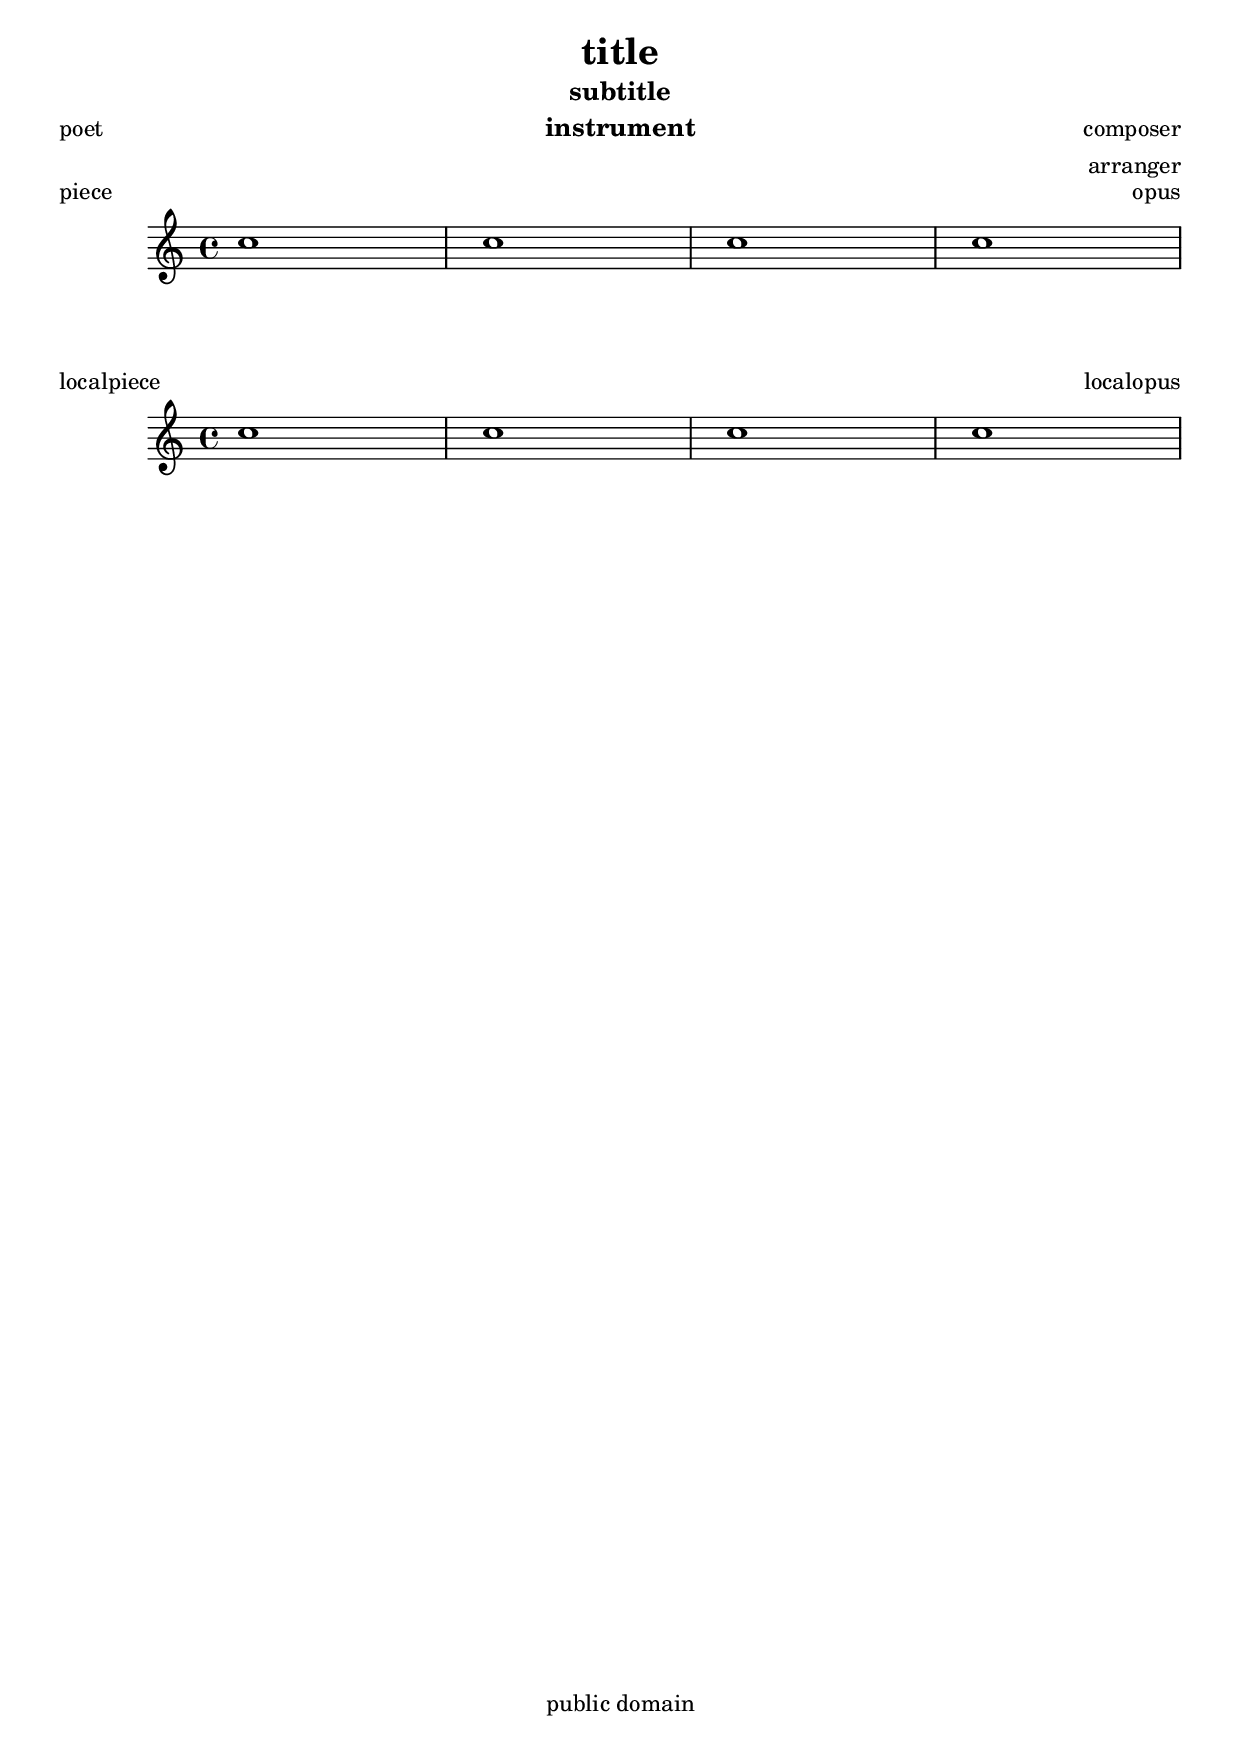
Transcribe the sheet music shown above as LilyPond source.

%% Do not edit this file; it is auto-generated from LSR http://lsr.dsi.unimi.it
%% This file is in the public domain.
\version "2.11.61"

\header {
  lsrtags = "text, paper-and-layout, titles"

  texidoc = "
A demonstration of all headers.

"
  doctitle = "Demonstrating all headers"
} % begin verbatim
\header {
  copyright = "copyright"
  title = "title"
  subtitle = "subtitle"
  composer = "composer"
  arranger = "arranger"
  instrument = "instrument"
  metre = "metre"
  opus = "opus"
  piece = "piece"
  poet = "poet"
  texidoc = "All header fields with special meanings."
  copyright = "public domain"
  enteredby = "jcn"
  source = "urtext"
}

\layout {
  ragged-right = ##f
}

\score {
  \relative c'' { c1 | c | c | c }
}

\score {
   \relative c'' { c1 | c | c | c }
   \header {
     title = "localtitle"
     subtitle = "localsubtitle"
     composer = "localcomposer"
     arranger = "localarranger"
     instrument = "localinstrument"
     metre = "localmetre"
     opus = "localopus"
     piece = "localpiece"
     poet = "localpoet"
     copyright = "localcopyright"
   }
}
